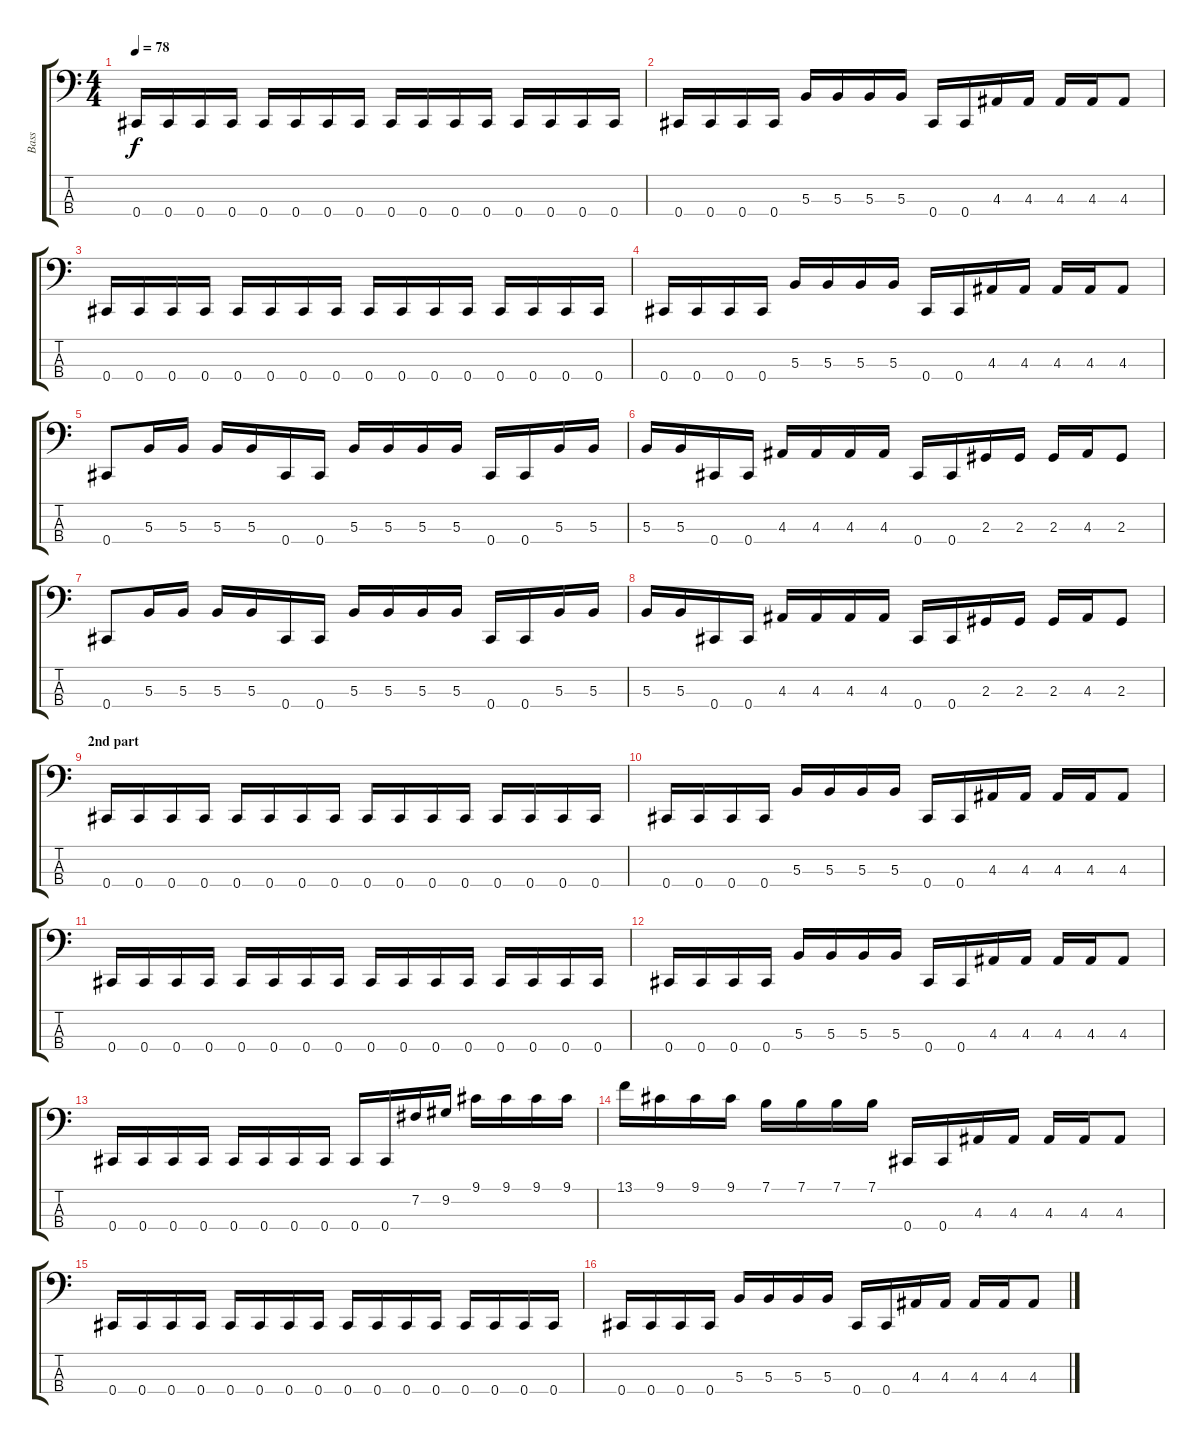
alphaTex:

\track ("Bass" "Bass") {instrument electricbassfinger}
\staff {score tabs}
\tuning (E2 B1 Gb1 Db1) {hide}
\ts (4 4)
\tempo 78
\clef f4
\ks c
0.4.16{dy f} 0.4.16 0.4.16 0.4.16 0.4.16 0.4.16 0.4.16 0.4.16 0.4.16 0.4.16 0.4.16 0.4.16 0.4.16 0.4.16 0.4.16 0.4.16 |
0.4.16 0.4.16 0.4.16 0.4.16 5.3.16 5.3.16 5.3.16 5.3.16 0.4.16 0.4.16 4.3.16 4.3.16 4.3.16 4.3.16 4.3.8 |
0.4.16 0.4.16 0.4.16 0.4.16 0.4.16 0.4.16 0.4.16 0.4.16 0.4.16 0.4.16 0.4.16 0.4.16 0.4.16 0.4.16 0.4.16 0.4.16 |
0.4.16 0.4.16 0.4.16 0.4.16 5.3.16 5.3.16 5.3.16 5.3.16 0.4.16 0.4.16 4.3.16 4.3.16 4.3.16 4.3.16 4.3.8 |
0.4.8 5.3.16 5.3.16 5.3.16 5.3.16 0.4.16 0.4.16 5.3.16 5.3.16 5.3.16 5.3.16 0.4.16 0.4.16 5.3.16 5.3.16 |
5.3.16 5.3.16 0.4.16 0.4.16 4.3.16 4.3.16 4.3.16 4.3.16 0.4.16 0.4.16 2.3.16 2.3.16 2.3.16 4.3.16 2.3.8 |
0.4.8 5.3.16 5.3.16 5.3.16 5.3.16 0.4.16 0.4.16 5.3.16 5.3.16 5.3.16 5.3.16 0.4.16 0.4.16 5.3.16 5.3.16 |
5.3.16 5.3.16 0.4.16 0.4.16 4.3.16 4.3.16 4.3.16 4.3.16 0.4.16 0.4.16 2.3.16 2.3.16 2.3.16 4.3.16 2.3.8 |
\section ("" "2nd part")
0.4.16 0.4.16 0.4.16 0.4.16 0.4.16 0.4.16 0.4.16 0.4.16 0.4.16 0.4.16 0.4.16 0.4.16 0.4.16 0.4.16 0.4.16 0.4.16 |
0.4.16 0.4.16 0.4.16 0.4.16 5.3.16 5.3.16 5.3.16 5.3.16 0.4.16 0.4.16 4.3.16 4.3.16 4.3.16 4.3.16 4.3.8 |
0.4.16 0.4.16 0.4.16 0.4.16 0.4.16 0.4.16 0.4.16 0.4.16 0.4.16 0.4.16 0.4.16 0.4.16 0.4.16 0.4.16 0.4.16 0.4.16 |
0.4.16 0.4.16 0.4.16 0.4.16 5.3.16 5.3.16 5.3.16 5.3.16 0.4.16 0.4.16 4.3.16 4.3.16 4.3.16 4.3.16 4.3.8 |
0.4.16 0.4.16 0.4.16 0.4.16 0.4.16 0.4.16 0.4.16 0.4.16 0.4.16 0.4.16 7.2.16 9.2.16 9.1.16 9.1.16 9.1.16 9.1.16 |
13.1.16 9.1.16 9.1.16 9.1.16 7.1.16 7.1.16 7.1.16 7.1.16 0.4.16 0.4.16 4.3.16 4.3.16 4.3.16 4.3.16 4.3.8 |
0.4.16 0.4.16 0.4.16 0.4.16 0.4.16 0.4.16 0.4.16 0.4.16 0.4.16 0.4.16 0.4.16 0.4.16 0.4.16 0.4.16 0.4.16 0.4.16 |
0.4.16 0.4.16 0.4.16 0.4.16 5.3.16 5.3.16 5.3.16 5.3.16 0.4.16 0.4.16 4.3.16 4.3.16 4.3.16 4.3.16 4.3.8
